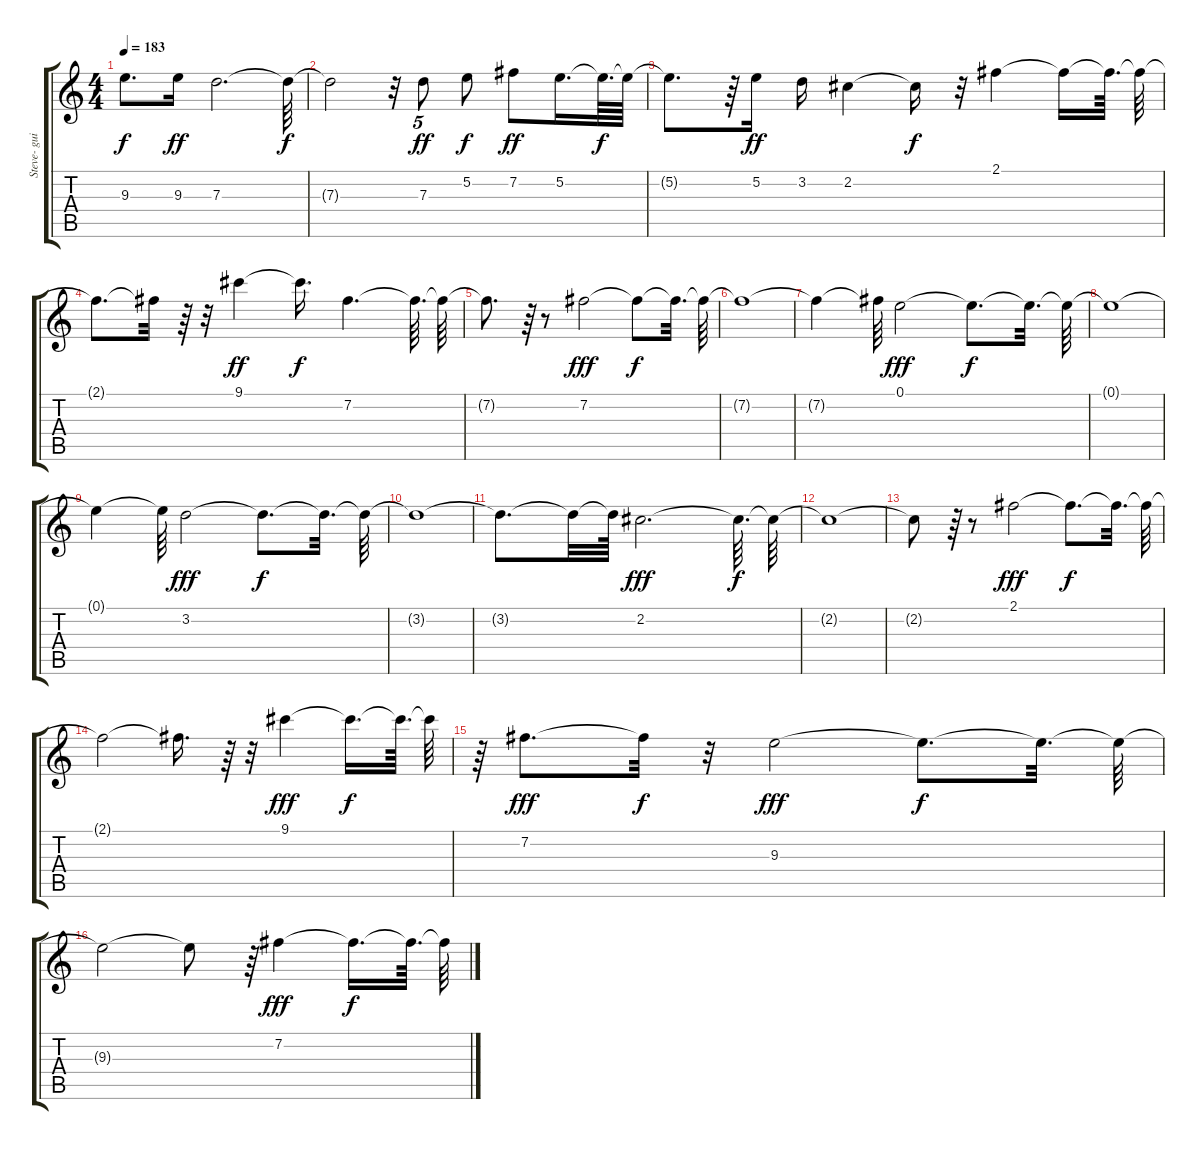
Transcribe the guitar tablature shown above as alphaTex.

\track ("Steve- guitarechoes" "Steve- gui") {instrument electricbasspick}
\staff {score tabs}
\tuning (E4 B3 G3 D3 A2 E2) {hide}
\ts (4 4)
\tempo 183
\clef g2
\ks c
9.3{t}.8{d dy f} 9.3.16{dy ff} 7.3.2{d} 7.3{t}.64{dy f} |
7.3{t}.2 r.32 7.3.8{tu (5 4) dy ff} 5.2.8{dy f} 7.2.8{dy ff} 5.2.16{d} 5.2{t}.64{d dy f} 5.2{t}.64 |
5.2{t}.8{d} r.64 5.2.16{dy ff} 3.2.16 2.2.4 2.2{t}.16{dy f} r.32 2.1.4 2.1{t}.16 2.1{t}.64{d} 2.1{t}.64 |
2.1{t}.8{d} 2.1{t}.32 r.64 r.32 9.1.4{dy ff} 9.1{t}.16{d dy f} 7.2.4{d} 7.2{t}.64{d} 7.2{t}.64 |
7.2{t}.8{d} r.64 r.8 7.2.2{dy fff} 7.2{t}.8{dy f} 7.2{t}.32{d} 7.2{t}.64 |
7.2{t}.1 |
7.2{t}.4 7.2{t}.64 0.1.2{dy fff} 0.1{t}.8{d dy f} 0.1{t}.32{d} 0.1{t}.64 |
0.1{t}.1 |
0.1{t}.4 0.1{t}.64 3.2.2{dy fff} 3.2{t}.8{d dy f} 3.2{t}.32{d} 3.2{t}.64 |
3.2{t}.1 |
3.2{t}.8{d} 3.2{t}.32 3.2{t}.64 2.2.2{d dy fff} 2.2{t}.64{d dy f} 2.2{t}.64 |
2.2{t}.1 |
2.2{t}.8 r.64 r.8 2.1.2{dy fff} 2.1{t}.8{d dy f} 2.1{t}.32{d} 2.1{t}.64 |
2.1{t}.2 2.1{t}.16{d} r.64 r.32 9.1.4{dy fff} 9.1{t}.16{d dy f} 9.1{t}.64{d} 9.1{t}.64 |
r.64 7.2.8{d dy fff} 7.2{t}.32{dy f} r.32 9.3.2{dy fff} 9.3{t}.8{d dy f} 9.3{t}.32{d} 9.3{t}.64 |
9.3{t}.2 9.3{t}.8 r.64 7.2.4{dy fff} 7.2{t}.16{d dy f} 7.2{t}.64{d} 7.2{t}.64
